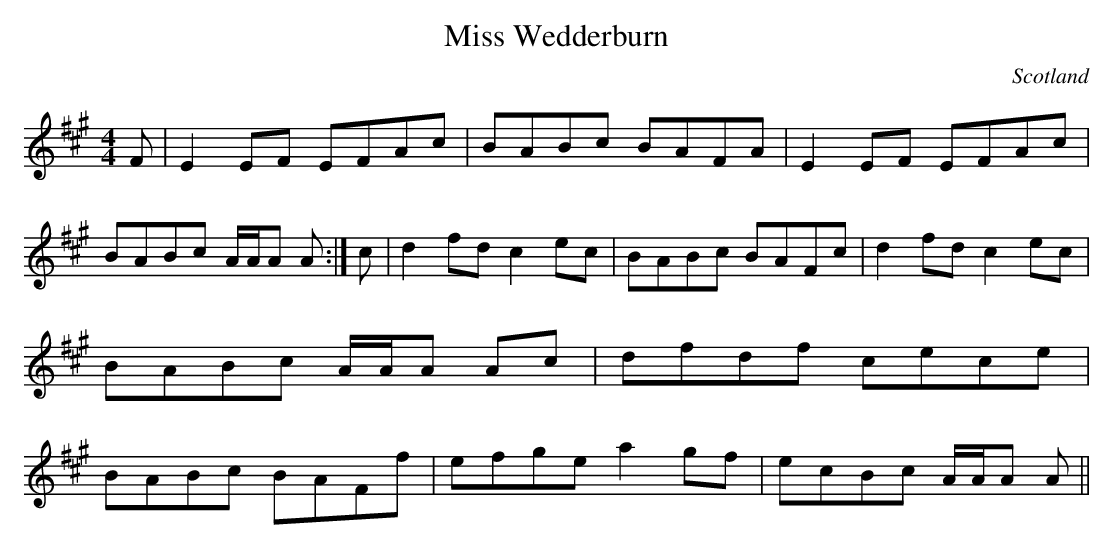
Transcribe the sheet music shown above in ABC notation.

X:1
T:Miss Wedderburn
O:Scotland
M:4/4
K:A
F|\
E2EF EFAc|BABc BAFA|E2EF EFAc|BABc A/A/A A:|\
c|\
d2fd c2ec|BABc BAFc|d2fd c2ec|BABc A/A/A Ac|\
dfdf cece|BABc BAFf|efge a2gf|ecBc A/A/A A||
